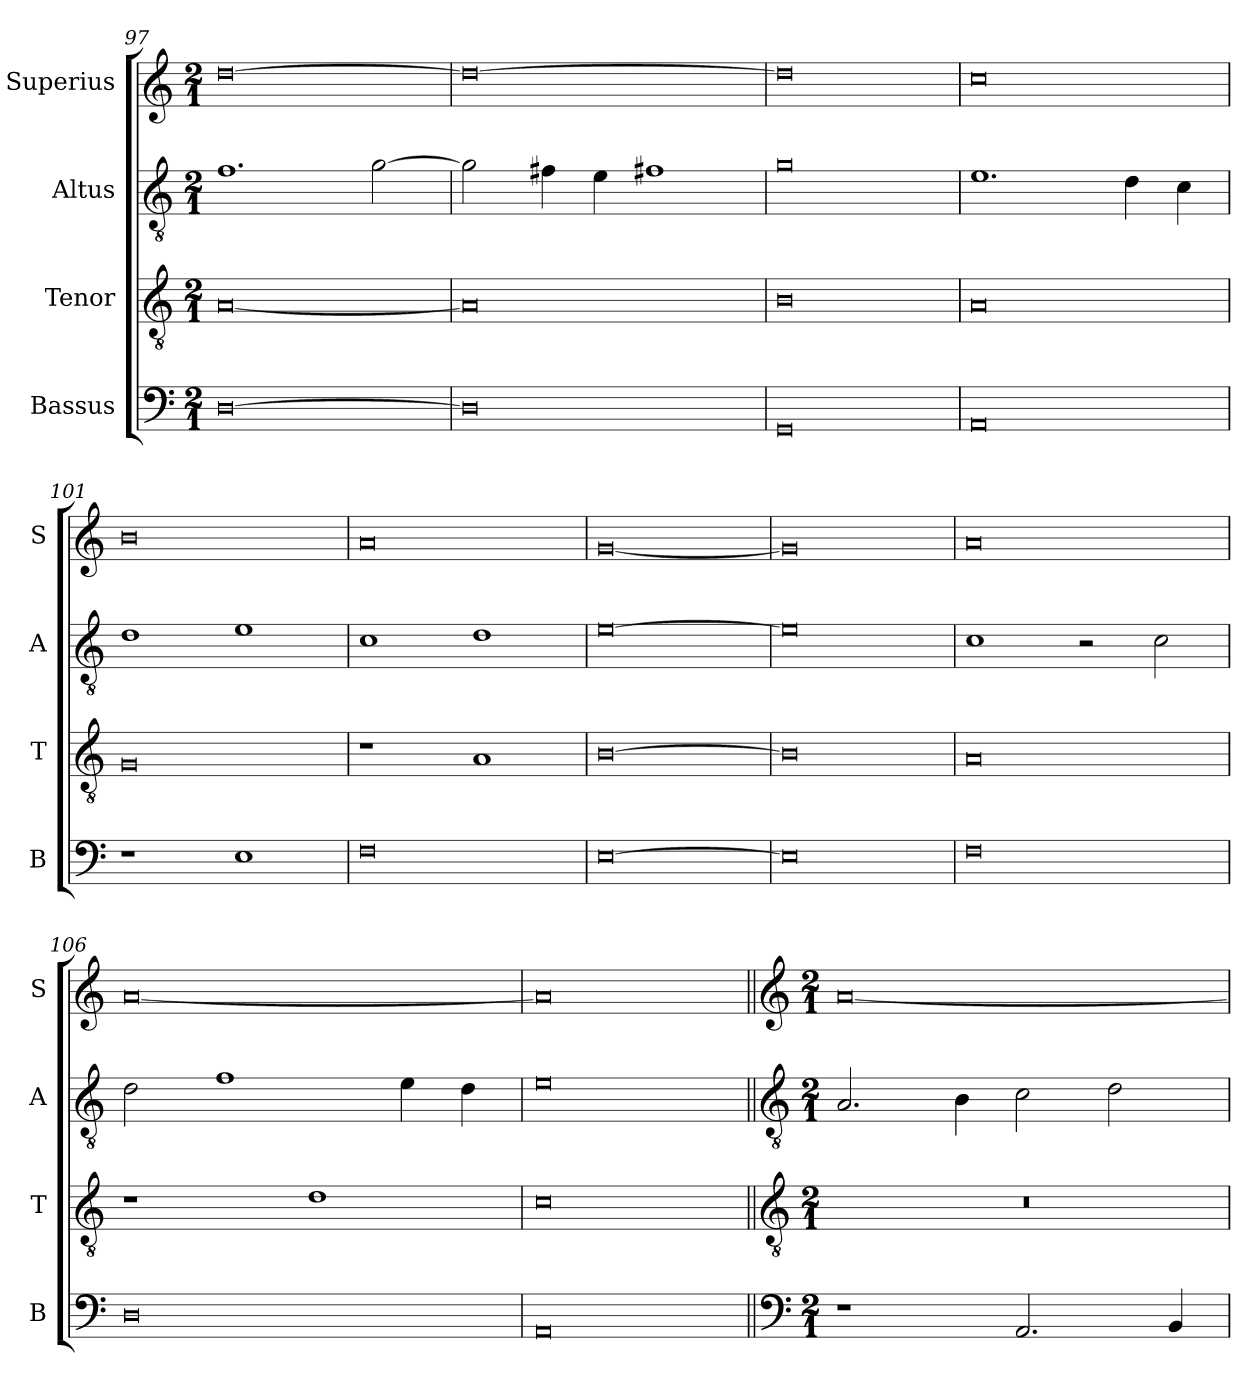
**kern	**kern	**kern	**kern
*part4	*part3	*part2	*part1
*staff4	*staff3	*staff2	*staff1
*I"Bassus	*I"Tenor	*I"Altus	*I"Superius
*I'B	*I'T	*I'A	*I'S
*clefF4	*clefGv2	*clefGv2	*clefG2
*k[]	*k[]	*k[]	*k[]
*M2/1	*M2/1	*M2/1	*M2/1
=97	=97	=97	=97
[0D	[0A	1.f	[0dd
.	.	[2g\	.
=98	=98	=98	=98
0D]	0A]	2g\]	0dd_
.	.	4f#X\	.
.	.	4e\	.
.	.	1f#X	.
=99	=99	=99	=99
0GG	0B	0g	0dd]
=100	=100	=100	=100
0AA	0A	1.e	0cc
.	.	4d\	.
.	.	4c\	.
=101	=101	=101	=101
1r	0G	1d	0b
1E	.	1e	.
=102	=102	=102	=102
0F	1r	1c	0a
.	1A	1d	.
=103	=103	=103	=103
[0E	[0B	[0e	[0g
=104	=104	=104	=104
0E]	0B]	0e]	0g]
=105	=105	=105	=105
0F	0A	1c	0a
.	.	2r	.
.	.	2c\	.
=106	=106	=106	=106
0D	1r	2d\	[0a
.	.	1f	.
.	1d	.	.
.	.	4e\	.
.	.	4d\	.
=107	=107	=107	=107
0AA	0c	0e	0a]
!!LO:LB:g=z
=108||	=108||	=108||	=108||
*clefF4	*clefGv2	*clefGv2	*clefG2
*k[]	*k[]	*k[]	*k[]
*M2/1	*M2/1	*M2/1	*M2/1
1r	0r	2.A/	[0a
.	.	4B\	.
2.AA/	.	2c\	.
.	.	2d\	.
4BB/	.	.	.
=	=	=	=
*-	*-	*-	*-
